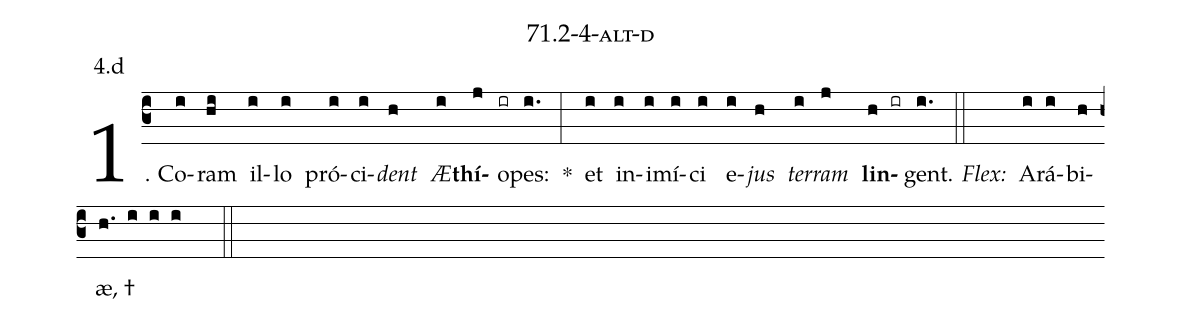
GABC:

name: 71.2-4-alt-d;
annotation: 4.d;
%%
(c3)1. Co(i)ram(hi) il(i)lo(i) pró(i)ci(i)<i>dent</i>(h) <i>Æ</i>(i)<b>thí</b>(j)o(ir)pes:(i.) *(:) et(i) in(i)i(i)mí(i)ci(i) e(i)<i>jus</i>(h) <i>ter</i>(i)<i>ram</i>(j) <b>lin</b>(h ir)gent.(i.) (::)
<i>Flex:</i>()  A(i)rá(i)bi(h)æ, †(h. i i i  ::)

%E(i) u(h) o(i) u(j) a(h) e.(i.) (::)
